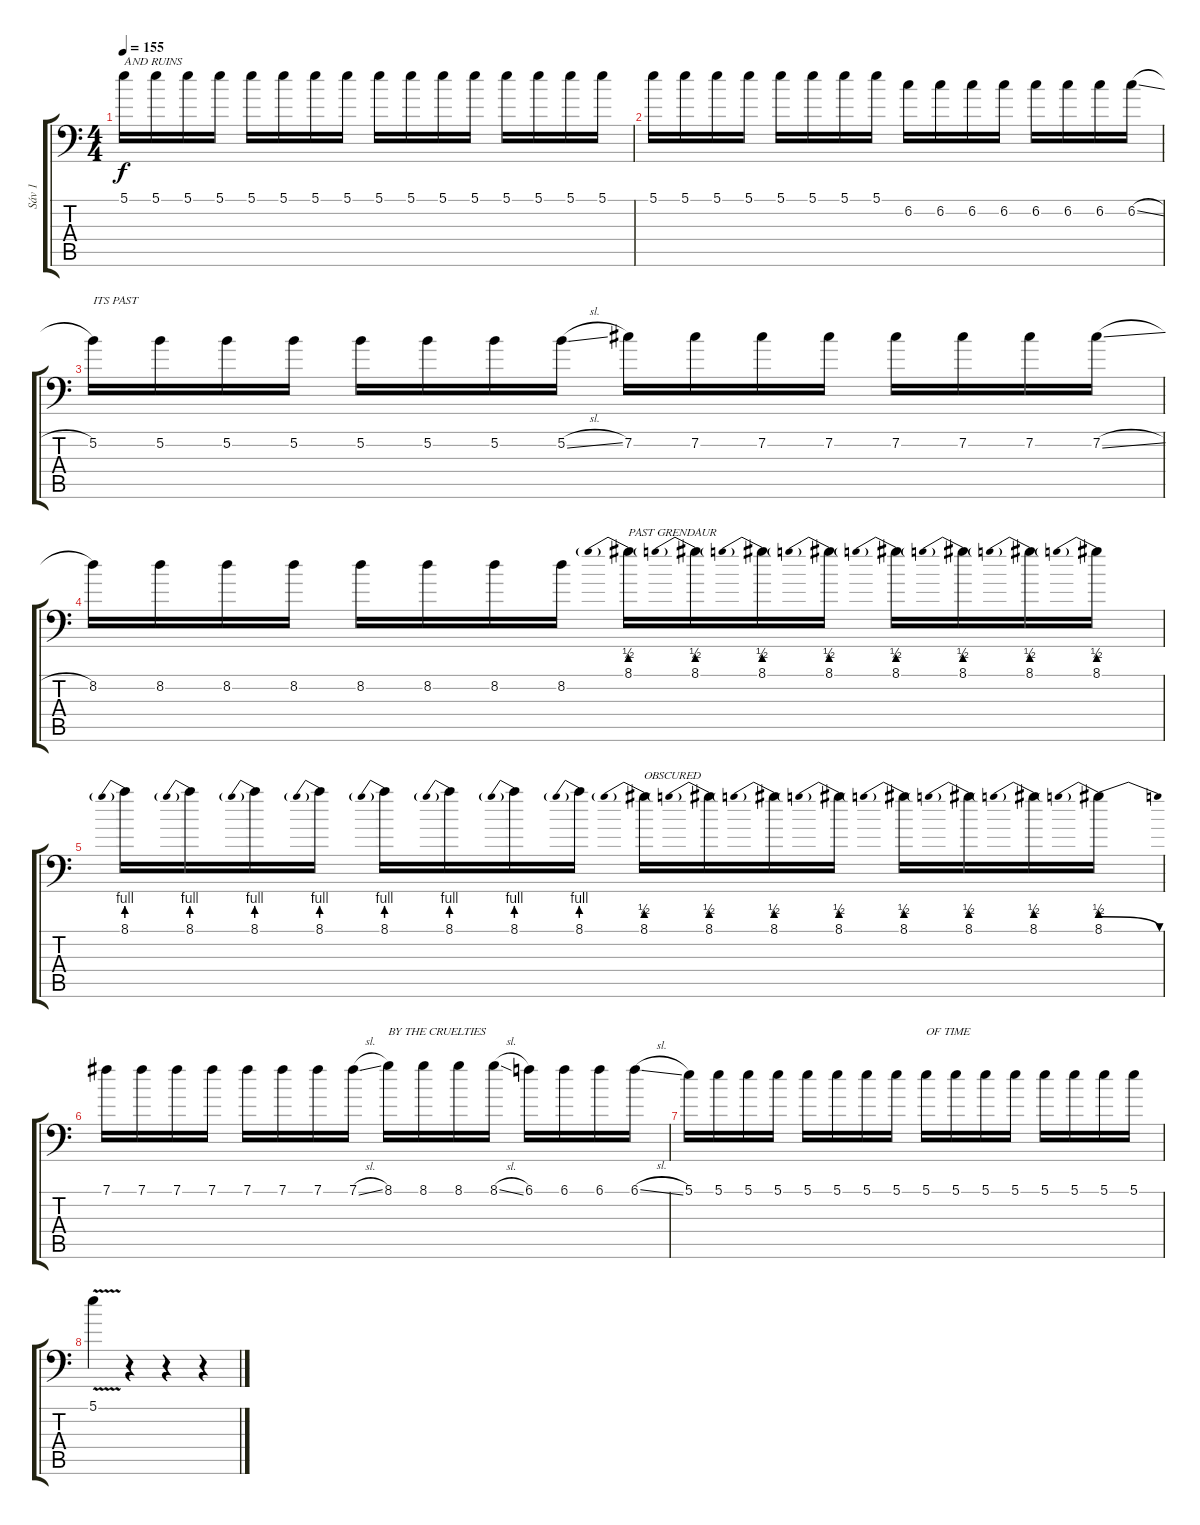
\track ("Sáv 1" "Sáv 1") {instrument distortionguitar}
\staff {score tabs}
\tuning (B3 Gb3 D3 A2 E2 A1) {hide}
\ts (4 4)
\tempo 155
\clef f4
\ks c
5.1.16{txt "AND RUINS" dy f} 5.1.16 5.1.16 5.1.16 5.1.16 5.1.16 5.1.16 5.1.16 5.1.16 5.1.16 5.1.16 5.1.16 5.1.16 5.1.16 5.1.16 5.1.16 |
5.1.16 5.1.16 5.1.16 5.1.16 5.1.16 5.1.16 5.1.16 5.1.16 6.2.16 6.2.16 6.2.16 6.2.16 6.2.16 6.2.16 6.2.16 6.2{sl}.16 |
5.2.16{txt "ITS PAST"} 5.2.16 5.2.16 5.2.16 5.2.16 5.2.16 5.2.16 5.2{sl}.16 7.2.16 7.2.16 7.2.16 7.2.16 7.2.16 7.2.16 7.2.16 7.2{sl}.16 |
8.2.16 8.2.16 8.2.16 8.2.16 8.2.16 8.2.16 8.2.16 8.2.16 8.1{be (prebend 0 2 60 2)}.16{txt "PAST GRENDAUR"} 8.1{be (prebend 0 2 60 2)}.16 8.1{be (prebend 0 2 60 2)}.16 8.1{be (prebend 0 2 60 2)}.16 8.1{be (prebend 0 2 60 2)}.16 8.1{be (prebend 0 2 60 2)}.16 8.1{be (prebend 0 2 60 2)}.16 8.1{be (prebend 0 2 60 2)}.16 |
8.1{be (prebend 0 4 60 4)}.16 8.1{be (prebend 0 4 60 4)}.16 8.1{be (prebend 0 4 60 4)}.16 8.1{be (prebend 0 4 60 4)}.16 8.1{be (prebend 0 4 60 4)}.16 8.1{be (prebend 0 4 60 4)}.16 8.1{be (prebend 0 4 60 4)}.16 8.1{be (prebend 0 4 60 4)}.16 8.1{be (prebend 0 2 60 2)}.16{txt "OBSCURED"} 8.1{be (prebend 0 2 60 2)}.16 8.1{be (prebend 0 2 60 2)}.16 8.1{be (prebend 0 2 60 2)}.16 8.1{be (prebend 0 2 60 2)}.16 8.1{be (prebend 0 2 60 2)}.16 8.1{be (prebend 0 2 60 2)}.16 8.1{be (prebendrelease 0 2 60 0)}.16 |
7.1.16 7.1.16 7.1.16 7.1.16 7.1.16 7.1.16 7.1.16 7.1{sl}.16 8.1.16{txt "BY THE CRUELTIES"} 8.1.16 8.1.16 8.1{sl}.16 6.1.16 6.1.16 6.1.16 6.1{sl}.16 |
5.1.16 5.1.16 5.1.16 5.1.16 5.1.16 5.1.16 5.1.16 5.1.16 5.1.16{txt "OF TIME"} 5.1.16 5.1.16 5.1.16 5.1.16 5.1.16 5.1.16 5.1.16 |
5.1{v}.4{volume 5} r.4 r.4 r.4
